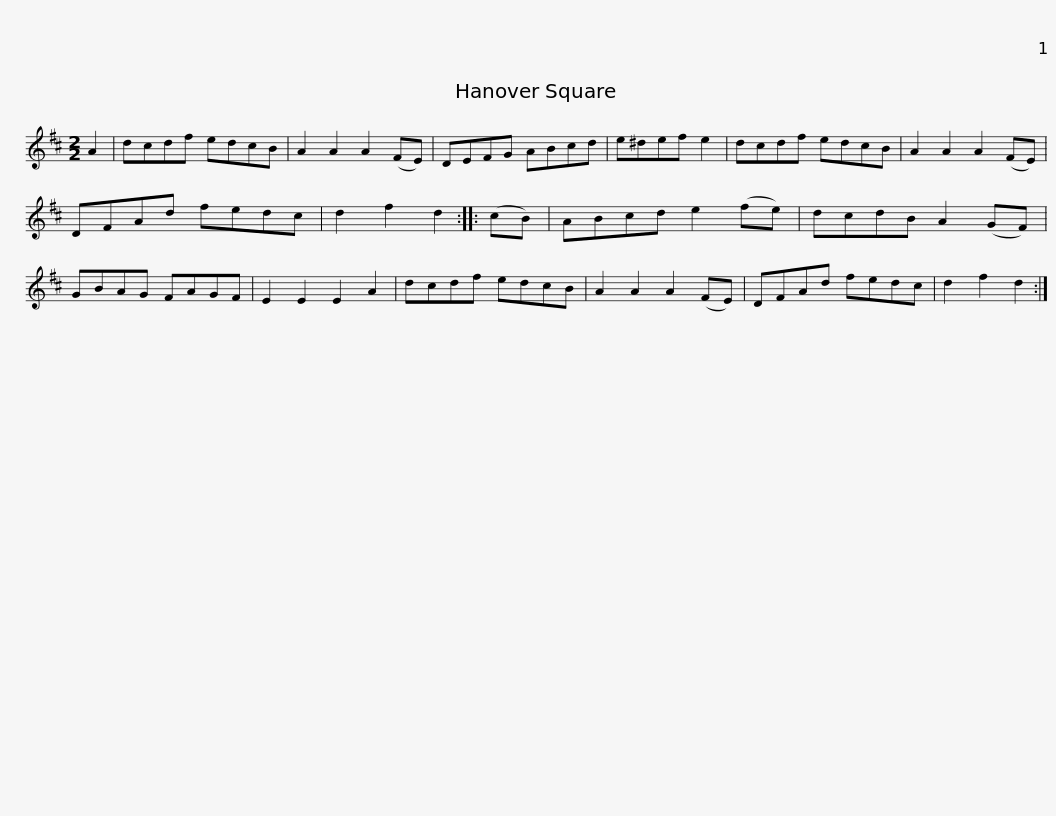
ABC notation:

X:1
L:1/8
M:2/2
I:linebreak $
K:D
V:1 treble
V:1
 A2 | dcdf edcB | A2 A2 A2 (FE) | DEFG ABcd | e^def e2 | %5
 dcdf edcB | A2 A2 A2 (FE) |$ DFAd fedc | d2 f2 d2 :: (cB) | %10
 ABcd e2 (fe) | dcdB A2 (GF) | GBAG FAGF | E2 E2 E2 A2 |$ dcdf edcB | %15
 A2 A2 A2 (FE) | DFAd fedc | d2 f2 d2 :| %18
